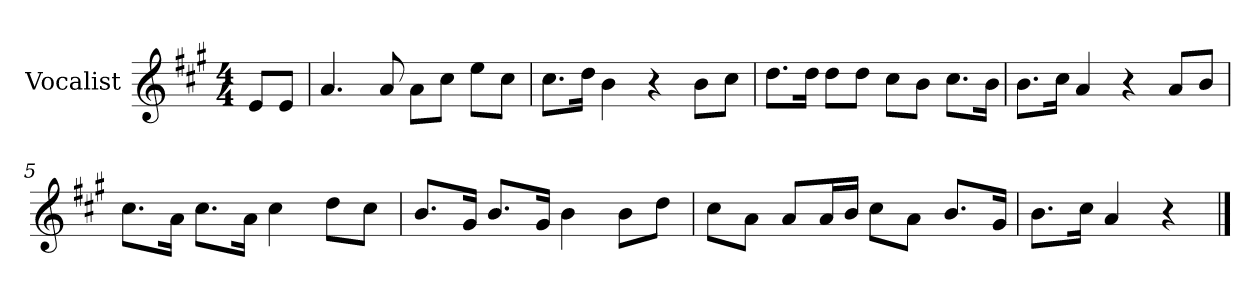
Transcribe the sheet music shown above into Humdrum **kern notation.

**kern
*part1
*staff1
*I"Vocalist
*k[f#c#g#]
*A:
*M4/4
=
8eL
8eJ
=1
4.a
8a
8aL
8cc#J
8eeL
8cc#J
=2
8.cc#L
16ddJk
4b
4r
8bL
8cc#J
=3
8.ddL
16ddJk
8ddL
8ddJ
8cc#L
8bJ
8.cc#L
16bJk
=4
8.bL
16cc#Jk
4a
4r
8aL
8bJ
=5
8.cc#L
16aJk
8.cc#L
16aJk
4cc#
8ddL
8cc#J
=6
8.bL
16g#Jk
8.bL
16g#Jk
4b
8bL
8ddJ
=7
8cc#L
8aJ
8aL
16aL
16bJJ
8cc#L
8aJ
8.bL
16g#Jk
=8
8.bL
16cc#Jk
4a
4r
==
*-
